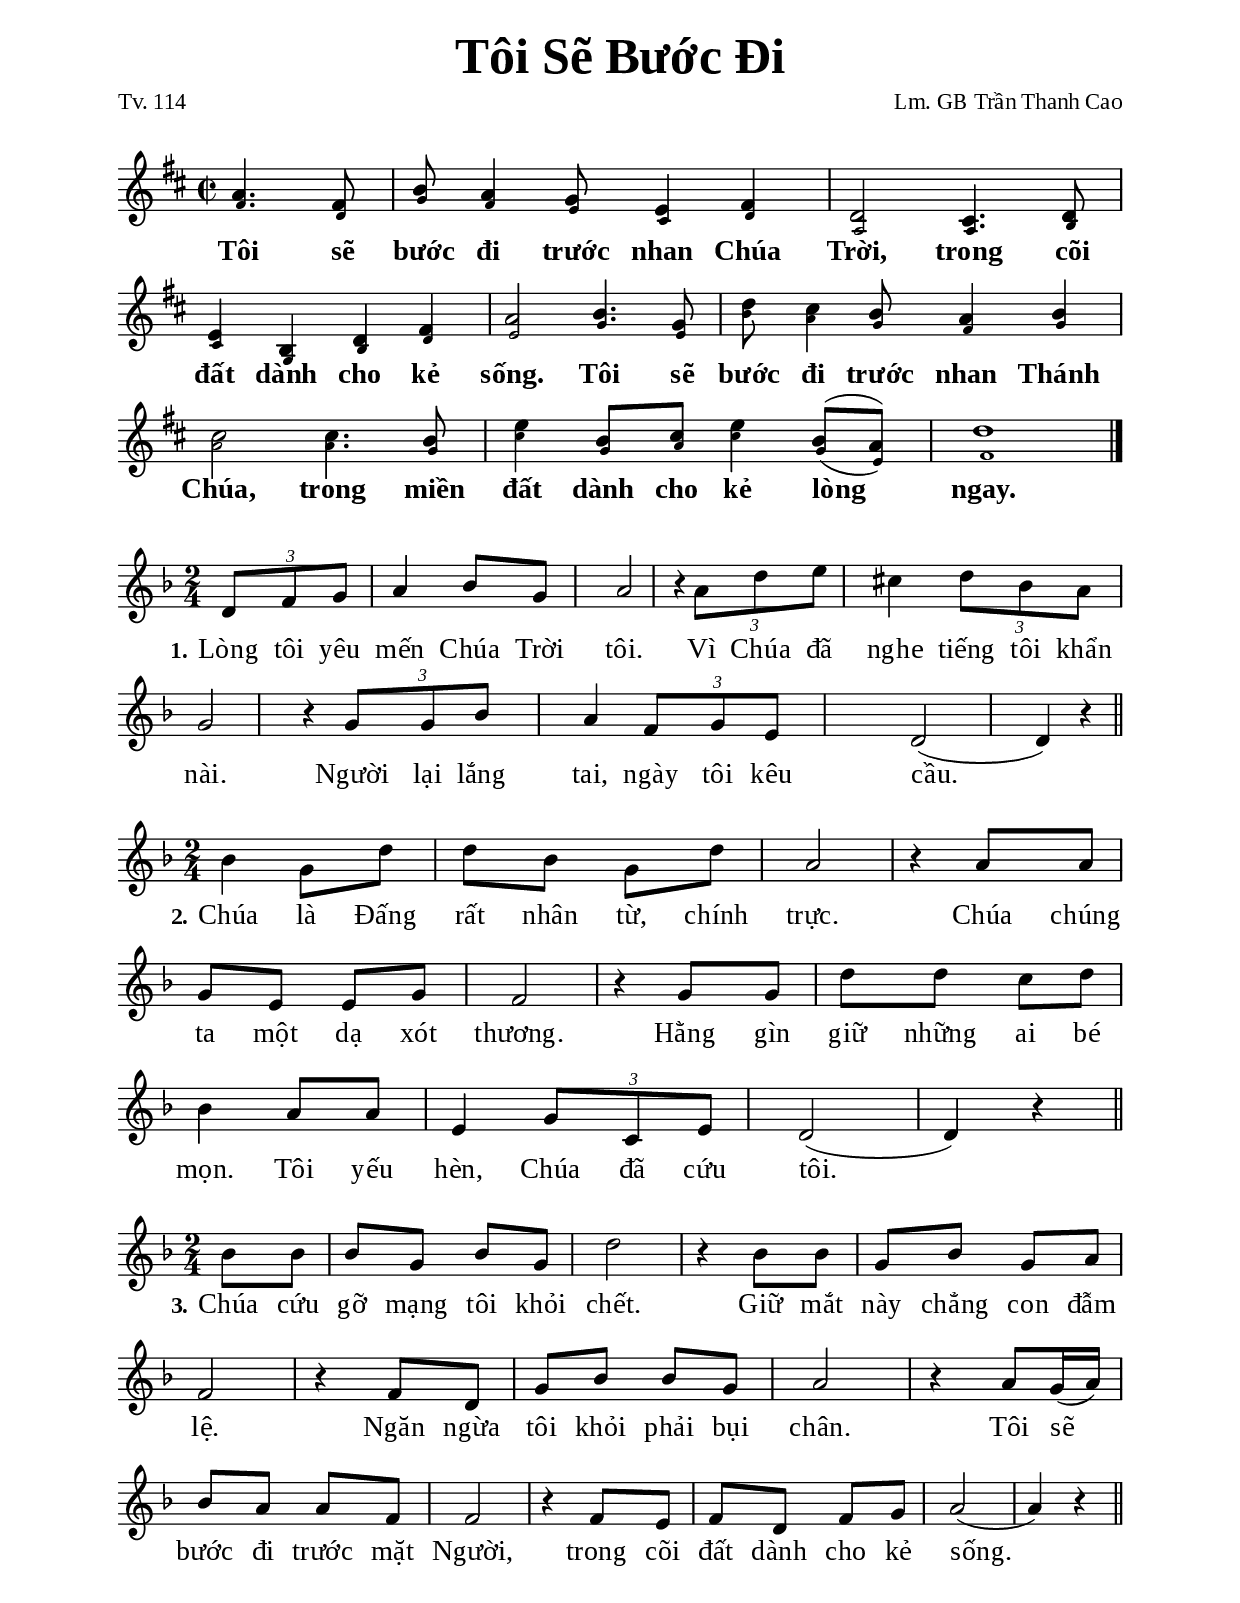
% Cài đặt chung
\version "2.22.1"
\include "english.ly"

\header {
  title = \markup { \fontsize #3 "Tôi Sẽ Bước Đi" }
  poet = "Tv. 114"
  composer = "Lm. GB Trần Thanh Cao"
  arranger = " "
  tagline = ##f
}

% Nhạc điệp khúc
nhacDiepKhucSop = \relative c'' {
  \partial 2 a4. fs8 |
  b a4 g8 e4 fs |
  d2 cs4. d8 |
  e4 b d fs |
  a2 b4. g8 |
  d' cs4 b8 a4 b |
  cs2 cs4. b8 |
  e4 b8 cs e4 b8 _(a) |
  d1 \bar "|."
}

nhacDiepKhucBas = \relative c' {
  \partial 2 fs4. d8 |
  g8 fs4 e8 cs4 d |
  a2 a4. b8 |
  cs4 g b d |
  e2 g4. e8 |
  b' a4 g8 fs4 g |
  a2 a4. g8 |
  cs4 g8 a cs4 g8 ^(e) |
  fs1
}

% Nhạc phiên khúc
nhacPhienKhucMot = \relative c' {
  \partial 4 \tuplet 3/2 { d8 f g } |
  a4 bf8 g |
  a2 |
  r4 \tuplet 3/2 { a8 d e } |
  cs4 \tuplet 3/2 { d8 bf a } |
  g2 |
  r4 \tuplet 3/2 { g8 g bf } |
  a4 \tuplet 3/2 { f8 g e } |
  d2 ( 
  d4) r \bar "||"
}

nhacPhienKhucHai = \relative c'' {
  bf4 g8 d' |
  d bf g d' |
  a2 |
  r4 a8 a |
  g e e g |
  f2 
  r4 g8 g |
  d' d c d |
  bf4 a8 a |
  e4 \tuplet 3/2 { g8 c, e } |
  d2 ( |
  d4) r \bar "||"
}

nhacPhienKhucBa = \relative c'' {
  \partial 4 bf8 bf |
  bf g bf g |
  d'2 |
  r4 bf8 bf |
  g bf g a |
  f2 |
  r4 f8 d |
  g bf bf g |
  a2 |
  r4 a8 g16 (a) |
  bf8 a a f |
  f2 |
  r4 f8 e |
  f d f g |
  a2 ( |
  a4) r \bar "||"
}

% Lời điệp khúc
loiDiepKhuc = \lyricmode {
  Tôi sẽ bước đi trước nhan Chúa Trời,
  trong cõi đất dành cho kẻ sống.
  Tôi sẽ bước đi trước nhan Thánh Chúa,
  trong miền đất dành cho kẻ lòng ngay.
}

% Lời phiên khúc
loiPhienKhucMot = \lyricmode {
  \set stanza = #"1."
  Lòng tôi yêu mến Chúa Trời tôi.
  Vì Chúa đã nghe tiếng tôi khẩn nài.
  Người lại lắng tai, ngày tôi kêu cầu.
}

loiPhienKhucHai = \lyricmode {
  \set stanza = #"2."
  Chúa là Đấng rất nhân từ, chính trực.
  Chúa chúng ta một dạ xót thương.
  Hằng gìn giữ những ai bé mọn.
  Tôi yếu hèn, Chúa đã cứu tôi.
}

loiPhienKhucBa = \lyricmode {
  \set stanza = #"3."
  Chúa cứu gỡ mạng tôi khỏi chết.
  Giữ mắt này chẳng con đẫm lệ.
  Ngăn ngừa tôi khỏi phải bụi chân.
  Tôi sẽ bước đi trước mặt Người,
  trong cõi đất dành cho kẻ sống.
}


% Dàn trang
\paper {
  #(set-paper-size "a4")
  top-margin = 10\mm
  bottom-margin = 10\mm
  left-margin = 20\mm
  right-margin = 20\mm
  indent = #0
  #(define fonts
    (make-pango-font-tree
      "Liberation Serif"
      "Liberation Serif"
      "Liberation Serif"
      (/ 20 20)))
  page-count = #1
}

% Thiết lập tông và nhịp
TongNhip = { \key d \major \time 2/2 }

% Đổi kích thước nốt cho bè phụ
notBePhu =
#(define-music-function (font-size music) (number? ly:music?)
   (for-some-music
     (lambda (m)
       (if (music-is-of-type? m 'rhythmic-event)
           (begin
             (set! (ly:music-property m 'tweaks)
                   (cons `(font-size . ,font-size)
                         (ly:music-property m 'tweaks)))
             #t)
           #f))
     music)
   music)

\score {
  \new ChoirStaff <<
    \new Staff = diepKhuc \with {
        \consists "Merge_rests_engraver"
        %\magnifyStaff #(magstep +1)
        printPartCombineTexts = ##f
      }
      <<
      \new Voice \TongNhip \partCombine 
        \nhacDiepKhucSop
        \notBePhu -3 { \nhacDiepKhucBas }
      \new NullVoice = nhacThamChieu \nhacDiepKhucSop
      \new Lyrics \lyricsto nhacThamChieu \loiDiepKhuc
      >>
  >>
  \layout {
    \override Lyrics.LyricText.font-series = #'bold
    \override Lyrics.LyricText.font-size = #+2
    \override Lyrics.LyricSpace.minimum-distance = #2.0
    \override Score.BarNumber.break-visibility = ##(#f #f #f)
    \override Score.SpacingSpanner.uniform-stretching = ##t
  }
}

\score {
  \new ChoirStaff <<
    \new Staff = phienKhuc \with {
        %\magnifyStaff #(magstep +1)
      }
      <<
      \new Voice = beSop {
        \key f \major \time 2/4 \nhacPhienKhucMot
      }
    >>
    \new Lyrics \lyricsto beSop \loiPhienKhucMot
  >>
  \layout {
    %\override Staff.TimeSignature.transparent = ##t
    \override Lyrics.LyricText.font-size = #+2
    \override Lyrics.LyricSpace.minimum-distance = #1.4
    \override Score.BarNumber.break-visibility = ##(#f #f #f)
    \override Score.SpacingSpanner.uniform-stretching = ##t
    \override Score.SpacingSpanner packed-spacing = ##t
  }
}

\score {
  \new ChoirStaff <<
    \new Staff = phienKhuc \with {
        %\magnifyStaff #(magstep +1)
      }
      <<
      \new Voice = beSop {
        \key f \major \time 2/4 \nhacPhienKhucHai
      }
    >>
    \new Lyrics \lyricsto beSop \loiPhienKhucHai
  >>
  \layout {
    %\override Staff.TimeSignature.transparent = ##t
    \override Lyrics.LyricText.font-size = #+2
    \override Lyrics.LyricSpace.minimum-distance = #3.6
    \override Score.BarNumber.break-visibility = ##(#f #f #f)
    \override Score.SpacingSpanner.uniform-stretching = ##t
  }
}

\score {
  \new ChoirStaff <<
    \new Staff = phienKhuc \with {
        %\magnifyStaff #(magstep +1)
      }
      <<
      \new Voice = beSop {
        \key f \major \time 2/4 \nhacPhienKhucBa
      }
    >>
    \new Lyrics \lyricsto beSop \loiPhienKhucBa
  >>
  \layout {
    %\override Staff.TimeSignature.transparent = ##t
    \override Lyrics.LyricText.font-size = #+2
    \override Lyrics.LyricSpace.minimum-distance = #1.7
    \override Score.BarNumber.break-visibility = ##(#f #f #f)
    \override Score.SpacingSpanner.uniform-stretching = ##t
  }
}
